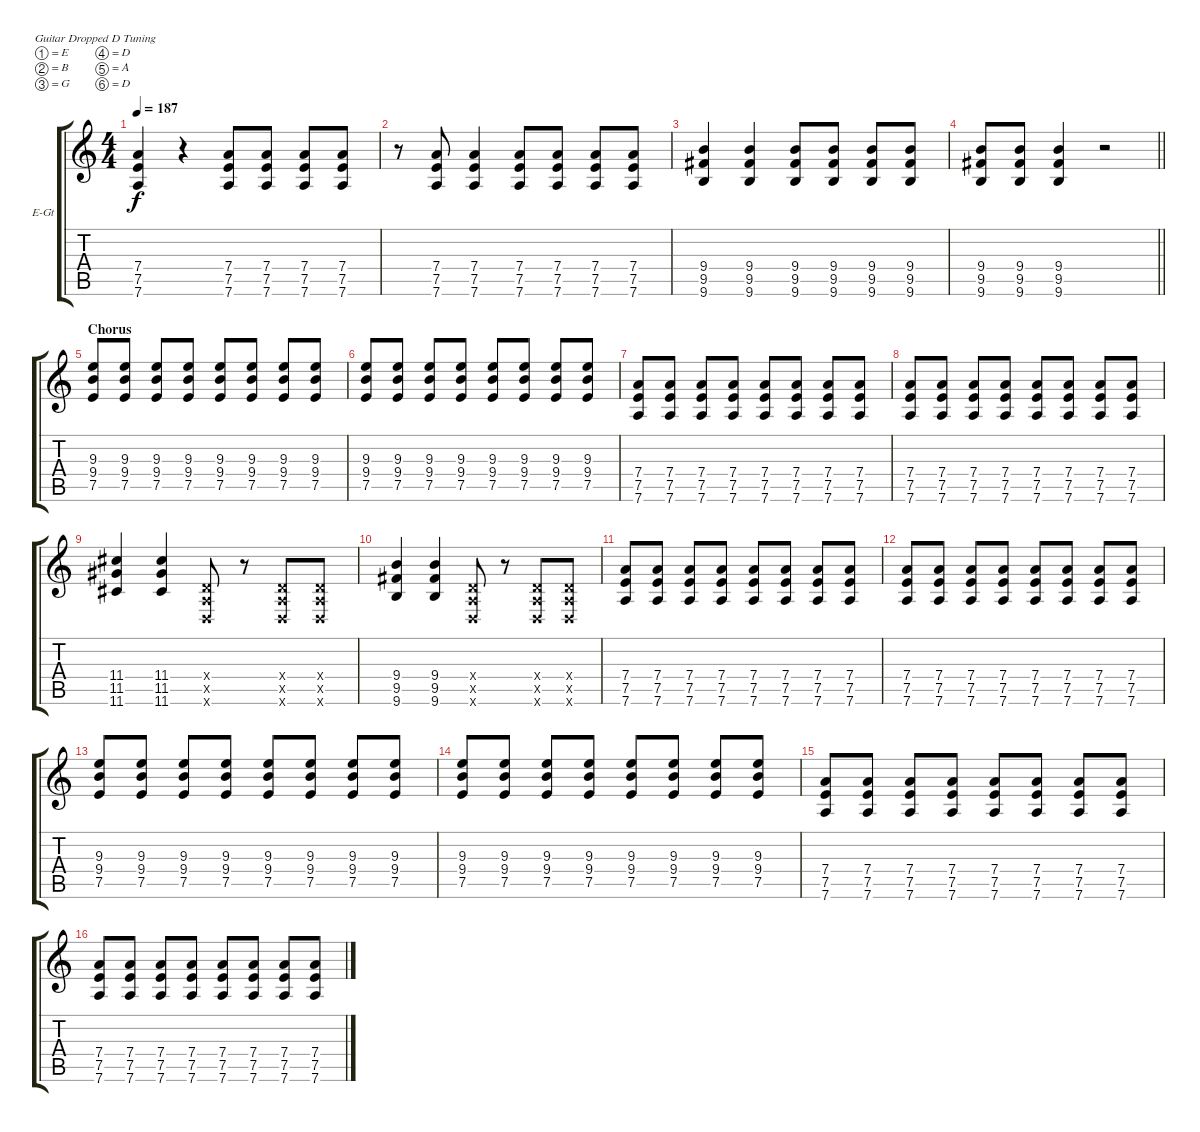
\bracketExtendMode groupsimilarinstruments
\firstSystemTrackNameOrientation horizontal
\otherSystemsTrackNameOrientation horizontal
\track ("Alex Gaskarth" "E-Gt") {instrument distortionguitar}
\staff {score tabs}
\tuning (E4 B3 G3 D3 A2 D2)
\ts (4 4)
\tempo 187
\clef g2
\ks c
(7.4 7.5 7.6).4{dy f} r.4 (7.4 7.5 7.6).8 (7.4 7.5 7.6).8 (7.4 7.5 7.6).8 (7.4 7.5 7.6).8 |
r.8 (7.4 7.5 7.6).8 (7.4 7.5 7.6).4 (7.4 7.5 7.6).8 (7.4 7.5 7.6).8 (7.4 7.5 7.6).8 (7.4 7.5 7.6).8 |
(9.4 9.5 9.6).4 (9.4 9.5 9.6).4 (9.4 9.5 9.6).8 (9.4 9.5 9.6).8 (9.4 9.5 9.6).8 (9.4 9.5 9.6).8 |
\barLineRight lightlight
(9.5 9.6 9.4).8 (9.4 9.5 9.6).8 (9.4 9.5 9.6).4 r.2 |
\section ("" "Chorus")
(9.4 7.5 9.3).8 (9.4 7.5 9.3).8 (9.4 7.5 9.3).8 (9.4 7.5 9.3).8 (9.4 7.5 9.3).8 (9.4 7.5 9.3).8 (9.4 7.5 9.3).8 (9.4 7.5 9.3).8 |
(9.4 7.5 9.3).8 (9.4 7.5 9.3).8 (9.4 7.5 9.3).8 (9.4 7.5 9.3).8 (9.4 7.5 9.3).8 (9.4 7.5 9.3).8 (9.4 7.5 9.3).8 (9.4 7.5 9.3).8 |
(7.4 7.5 7.6).8 (7.4 7.5 7.6).8 (7.4 7.5 7.6).8 (7.4 7.5 7.6).8 (7.4 7.5 7.6).8 (7.4 7.5 7.6).8 (7.4 7.5 7.6).8 (7.4 7.5 7.6).8 |
(7.4 7.5 7.6).8 (7.4 7.5 7.6).8 (7.4 7.5 7.6).8 (7.4 7.5 7.6).8 (7.4 7.5 7.6).8 (7.4 7.5 7.6).8 (7.4 7.5 7.6).8 (7.4 7.5 7.6).8 |
(11.4 11.5 11.6).4 (11.4 11.5 11.6).4 (0.4{x} 0.5{x} 0.6{x}).8 r.8 (0.4{x} 0.5{x} 0.6{x}).8 (0.4{x} 0.5{x} 0.6{x}).8 |
(9.4 9.5 9.6).4 (9.4 9.5 9.6).4 (0.4{x} 0.5{x} 0.6{x}).8 r.8 (0.4{x} 0.5{x} 0.6{x}).8 (0.4{x} 0.5{x} 0.6{x}).8 |
(7.4 7.5 7.6).8 (7.4 7.5 7.6).8 (7.4 7.5 7.6).8 (7.4 7.5 7.6).8 (7.4 7.5 7.6).8 (7.4 7.5 7.6).8 (7.4 7.5 7.6).8 (7.4 7.5 7.6).8 |
(7.4 7.5 7.6).8 (7.4 7.5 7.6).8 (7.4 7.5 7.6).8 (7.4 7.5 7.6).8 (7.4 7.5 7.6).8 (7.4 7.5 7.6).8 (7.4 7.5 7.6).8 (7.4 7.5 7.6).8 |
(9.4 7.5 9.3).8 (9.4 7.5 9.3).8 (9.4 7.5 9.3).8 (9.4 7.5 9.3).8 (9.4 7.5 9.3).8 (9.4 7.5 9.3).8 (9.4 7.5 9.3).8 (9.4 7.5 9.3).8 |
(9.4 7.5 9.3).8 (9.4 7.5 9.3).8 (9.4 7.5 9.3).8 (9.4 7.5 9.3).8 (9.4 7.5 9.3).8 (9.4 7.5 9.3).8 (9.4 7.5 9.3).8 (9.4 7.5 9.3).8 |
(7.4 7.5 7.6).8 (7.4 7.5 7.6).8 (7.4 7.5 7.6).8 (7.4 7.5 7.6).8 (7.4 7.5 7.6).8 (7.4 7.5 7.6).8 (7.4 7.5 7.6).8 (7.4 7.5 7.6).8 |
(7.4 7.5 7.6).8 (7.4 7.5 7.6).8 (7.4 7.5 7.6).8 (7.4 7.5 7.6).8 (7.4 7.5 7.6).8 (7.4 7.5 7.6).8 (7.4 7.5 7.6).8 (7.4 7.5 7.6).8
